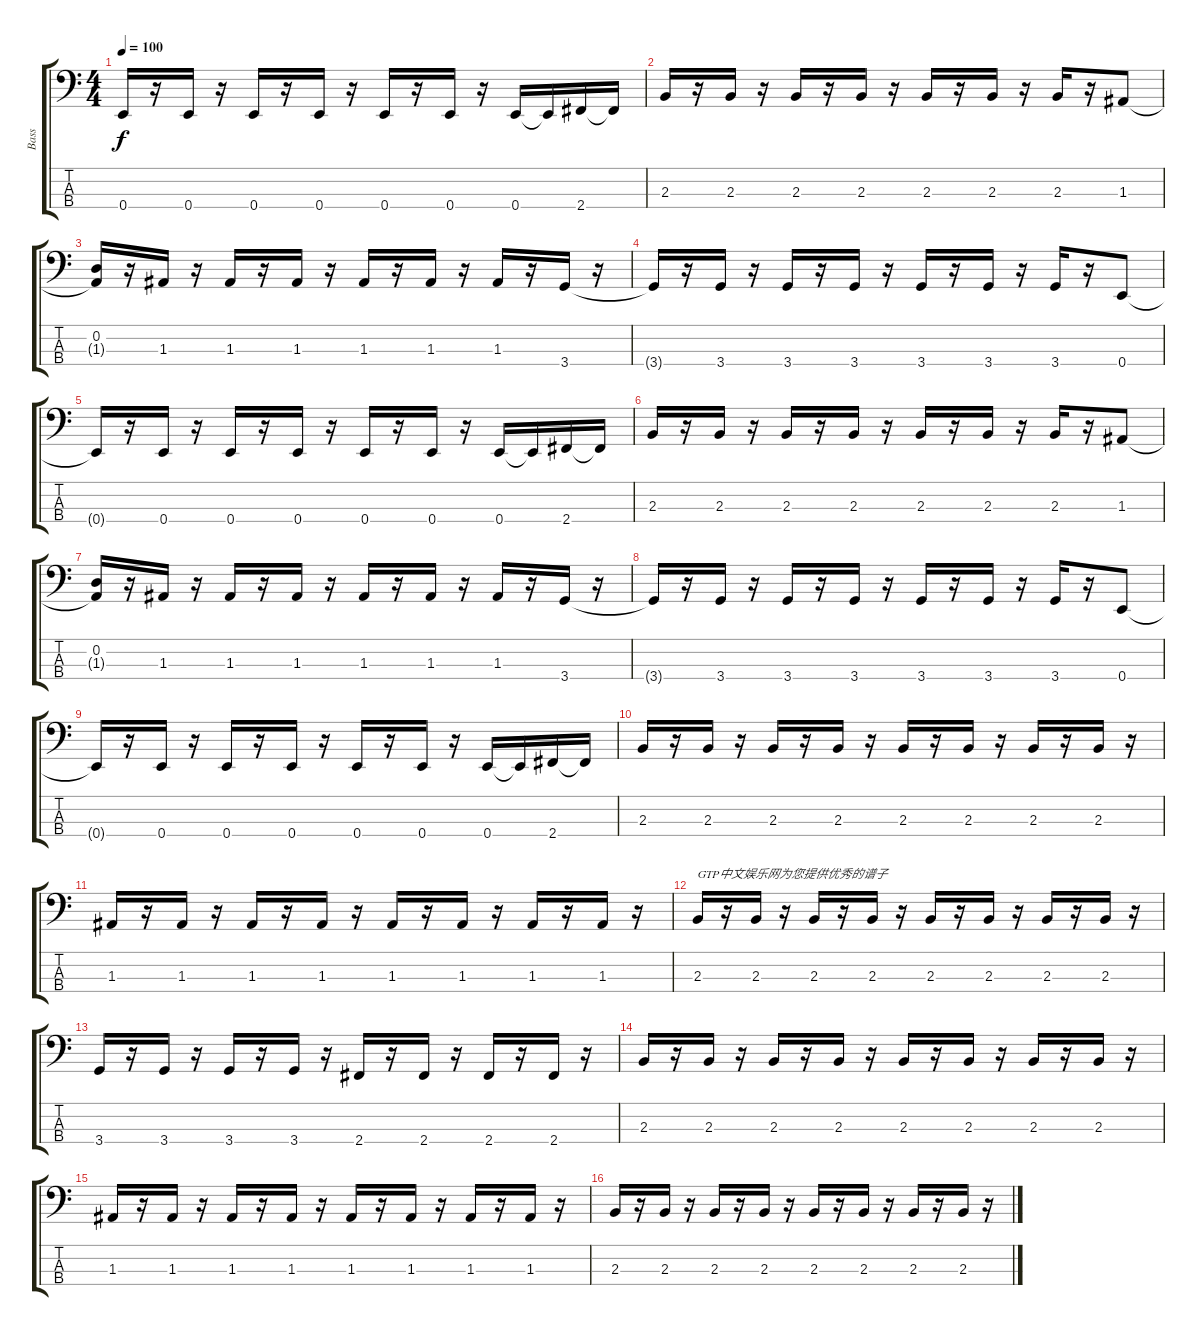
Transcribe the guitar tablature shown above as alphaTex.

\track ("Bass" "Bass") {instrument electricbasspick}
\staff {score tabs}
\tuning (G2 D2 A1 E1) {hide}
\ts (4 4)
\tempo 100
\clef f4
\ks c
0.4{t}.16{dy f} r.16 0.4.16 r.16 0.4.16 r.16 0.4.16 r.16 0.4.16 r.16 0.4.16 r.16 0.4.16 0.4{t}.16 2.4.16 2.4{t}.16 |
2.3.16 r.16 2.3.16 r.16 2.3.16 r.16 2.3.16 r.16 2.3.16 r.16 2.3.16 r.16 2.3.16 r.16 1.3.8 |
(0.2 1.3{t}).16 r.16 1.3.16 r.16 1.3.16 r.16 1.3.16 r.16 1.3.16 r.16 1.3.16 r.16 1.3.16 r.16 3.4.16 r.16 |
3.4{t}.16 r.16 3.4.16 r.16 3.4.16 r.16 3.4.16 r.16 3.4.16 r.16 3.4.16 r.16 3.4.16 r.16 0.4.8 |
0.4{t}.16 r.16 0.4.16 r.16 0.4.16 r.16 0.4.16 r.16 0.4.16 r.16 0.4.16 r.16 0.4.16 0.4{t}.16 2.4.16 2.4{t}.16 |
2.3.16 r.16 2.3.16 r.16 2.3.16 r.16 2.3.16 r.16 2.3.16 r.16 2.3.16 r.16 2.3.16 r.16 1.3.8 |
(0.2 1.3{t}).16 r.16 1.3.16 r.16 1.3.16 r.16 1.3.16 r.16 1.3.16 r.16 1.3.16 r.16 1.3.16 r.16 3.4.16 r.16 |
3.4{t}.16 r.16 3.4.16 r.16 3.4.16 r.16 3.4.16 r.16 3.4.16 r.16 3.4.16 r.16 3.4.16 r.16 0.4.8 |
0.4{t}.16 r.16 0.4.16 r.16 0.4.16 r.16 0.4.16 r.16 0.4.16 r.16 0.4.16 r.16 0.4.16 0.4{t}.16 2.4.16 2.4{t}.16 |
2.3.16 r.16 2.3.16 r.16 2.3.16 r.16 2.3.16 r.16 2.3.16 r.16 2.3.16 r.16 2.3.16 r.16 2.3.16 r.16 |
1.3.16 r.16 1.3.16 r.16 1.3.16 r.16 1.3.16 r.16 1.3.16 r.16 1.3.16 r.16 1.3.16 r.16 1.3.16 r.16 |
2.3.16{txt "GTP中文娱乐网为您提供优秀的谱子"} r.16 2.3.16 r.16 2.3.16 r.16 2.3.16 r.16 2.3.16 r.16 2.3.16 r.16 2.3.16 r.16 2.3.16 r.16 |
3.4.16 r.16 3.4.16 r.16 3.4.16 r.16 3.4.16 r.16 2.4.16 r.16 2.4.16 r.16 2.4.16 r.16 2.4.16 r.16 |
2.3.16 r.16 2.3.16 r.16 2.3.16 r.16 2.3.16 r.16 2.3.16 r.16 2.3.16 r.16 2.3.16 r.16 2.3.16 r.16 |
1.3.16 r.16 1.3.16 r.16 1.3.16 r.16 1.3.16 r.16 1.3.16 r.16 1.3.16 r.16 1.3.16 r.16 1.3.16 r.16 |
2.3.16 r.16 2.3.16 r.16 2.3.16 r.16 2.3.16 r.16 2.3.16 r.16 2.3.16 r.16 2.3.16 r.16 2.3.16 r.16
